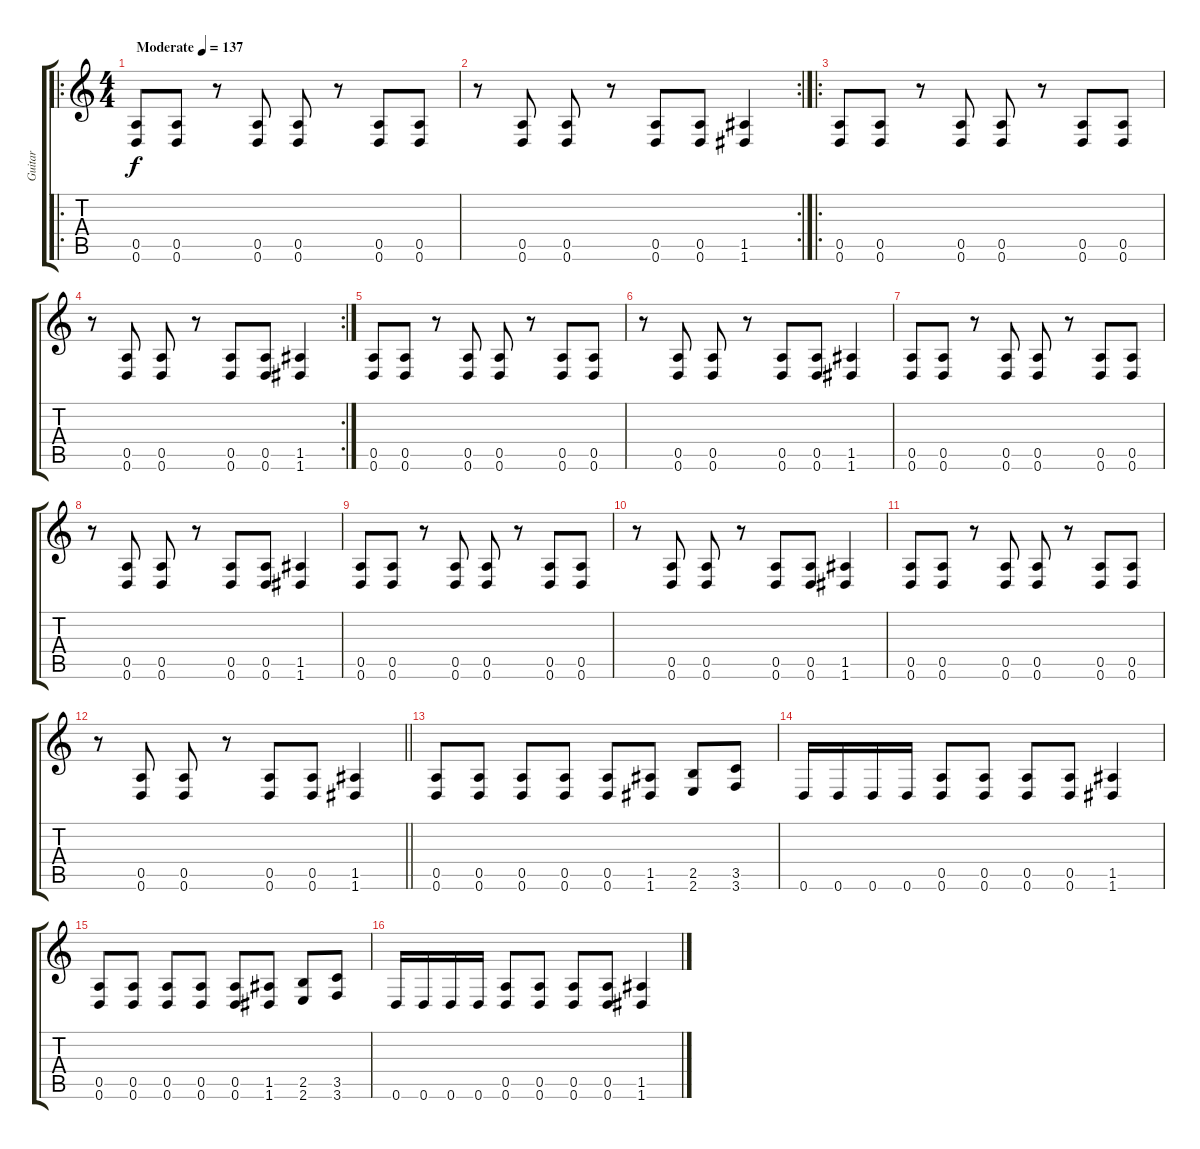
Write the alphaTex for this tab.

\track ("Guitar" "Guitar") {instrument distortionguitar}
\staff {score tabs}
\tuning (E4 B3 G3 D3 A2 D2) {hide}
\ro
\ts (4 4)
\tempo (137 "Moderate")
\clef g2
\ks c
(0.5 0.6).8{dy f instrument distortionguitar} (0.5 0.6).8 r.8 (0.5 0.6).8 (0.5 0.6).8 r.8 (0.5 0.6).8 (0.5 0.6).8 |
\rc 2
r.8 (0.5 0.6).8 (0.5 0.6).8 r.8 (0.5 0.6).8 (0.5 0.6).8 (1.5 1.6).4 |
\ro
(0.5 0.6).8 (0.5 0.6).8 r.8 (0.5 0.6).8 (0.5 0.6).8 r.8 (0.5 0.6).8 (0.5 0.6).8 |
\rc 2
r.8 (0.5 0.6).8 (0.5 0.6).8 r.8 (0.5 0.6).8 (0.5 0.6).8 (1.5 1.6).4 |
(0.5 0.6).8 (0.5 0.6).8 r.8 (0.5 0.6).8 (0.5 0.6).8 r.8 (0.5 0.6).8 (0.5 0.6).8 |
r.8 (0.5 0.6).8 (0.5 0.6).8 r.8 (0.5 0.6).8 (0.5 0.6).8 (1.5 1.6).4 |
(0.5 0.6).8 (0.5 0.6).8 r.8 (0.5 0.6).8 (0.5 0.6).8 r.8 (0.5 0.6).8 (0.5 0.6).8 |
r.8 (0.5 0.6).8 (0.5 0.6).8 r.8 (0.5 0.6).8 (0.5 0.6).8 (1.5 1.6).4 |
(0.5 0.6).8 (0.5 0.6).8 r.8 (0.5 0.6).8 (0.5 0.6).8 r.8 (0.5 0.6).8 (0.5 0.6).8 |
r.8 (0.5 0.6).8 (0.5 0.6).8 r.8 (0.5 0.6).8 (0.5 0.6).8 (1.5 1.6).4 |
(0.5 0.6).8 (0.5 0.6).8 r.8 (0.5 0.6).8 (0.5 0.6).8 r.8 (0.5 0.6).8 (0.5 0.6).8 |
\barLineRight lightlight
r.8 (0.5 0.6).8 (0.5 0.6).8 r.8 (0.5 0.6).8 (0.5 0.6).8 (1.5 1.6).4 |
\section ("" "")
(0.5 0.6).8 (0.5 0.6).8 (0.5 0.6).8 (0.5 0.6).8 (0.5 0.6).8 (1.5 1.6).8 (2.5 2.6).8 (3.5 3.6).8 |
0.6.16 0.6.16 0.6.16 0.6.16 (0.5 0.6).8 (0.5 0.6).8 (0.5 0.6).8 (0.5 0.6).8 (1.5 1.6).4 |
(0.5 0.6).8 (0.5 0.6).8 (0.5 0.6).8 (0.5 0.6).8 (0.5 0.6).8 (1.5 1.6).8 (2.5 2.6).8 (3.5 3.6).8 |
0.6.16 0.6.16 0.6.16 0.6.16 (0.5 0.6).8 (0.5 0.6).8 (0.5 0.6).8 (0.5 0.6).8 (1.5 1.6).4
